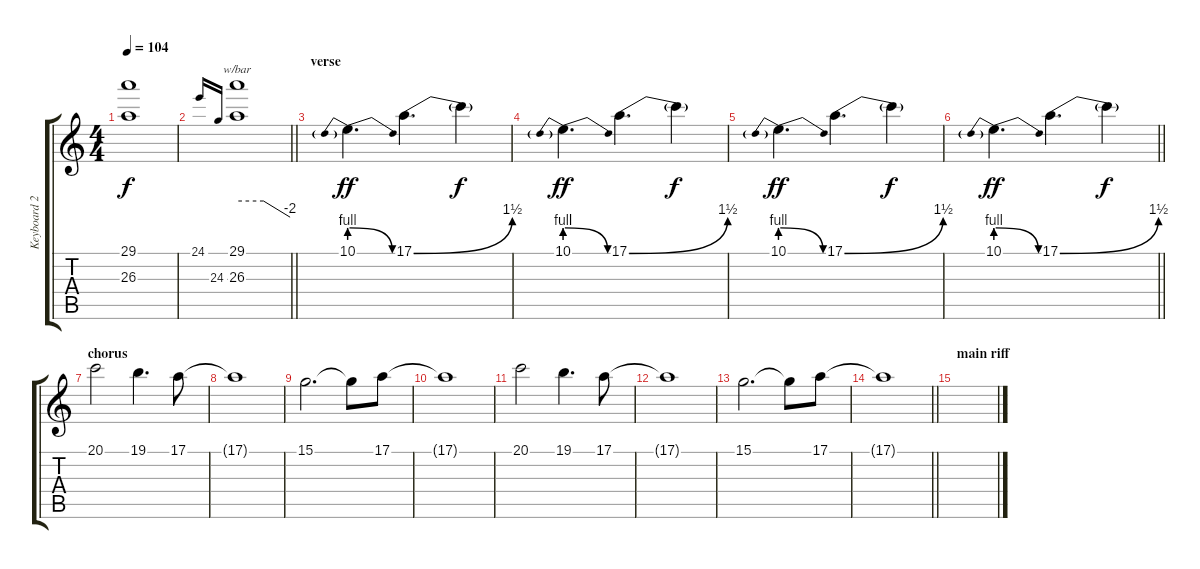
\track ("Keyboard 2" "Keyboard 2") {instrument lead2sawtooth}
\staff {score tabs}
\tuning (E4 B3 G3 D3 A2 E2) {hide}
\ts (4 4)
\tempo 104
\clef g2
\ks c
(29.1 26.3).1{dy f} |
\barLineRight lightlight
24.1.16{gr onbeat} 24.3.16{gr onbeat} (29.1 26.3).1{tbe (custom default 0 0 30 0 60 -8)} |
\section ("" "verse")
10.1{be (prebendrelease 0 4 60 0)}.4{d dy ff instrument ocarina} 17.1{be (bend 0 0 60 6)}.4{d} 17.1{t}.4{dy f} |
10.1{be (prebendrelease 0 4 60 0)}.4{d dy ff} 17.1{be (bend 0 0 60 6)}.4{d} 17.1{t}.4{dy f} |
10.1{be (prebendrelease 0 4 60 0)}.4{d dy ff} 17.1{be (bend 0 0 60 6)}.4{d} 17.1{t}.4{dy f} |
\barLineRight lightlight
10.1{be (prebendrelease 0 4 60 0)}.4{d dy ff} 17.1{be (bend 0 0 60 6)}.4{d} 17.1{t}.4{dy f} |
\section ("" "chorus")
20.1.2{volume 11 instrument electricpiano1} 19.1.4{d} 17.1.8 |
17.1{t}.1 |
15.1.2{d} 15.1{t}.8 17.1.8 |
17.1{t}.1 |
20.1.2{volume 13 instrument electricpiano1} 19.1.4{d} 17.1.8 |
17.1{t}.1 |
15.1.2{d} 15.1{t}.8 17.1.8 |
\barLineRight lightlight
17.1{t}.1 |
\section ("" "main riff")
